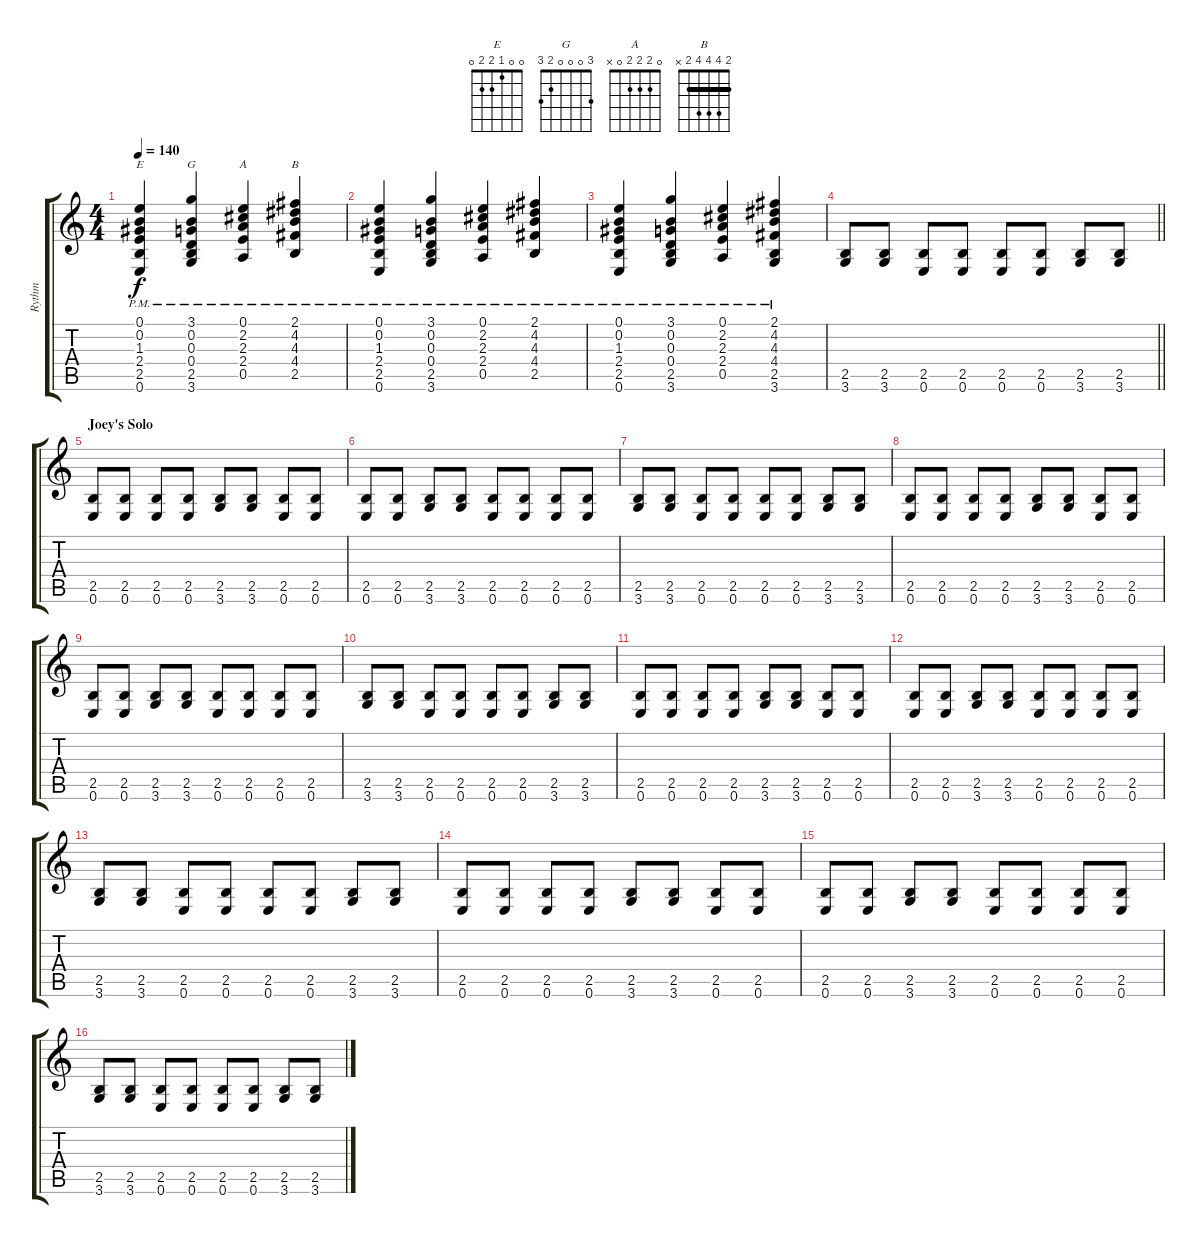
\track ("Rythm" "Rythm") {instrument acousticguitarsteel}
\staff {score tabs}
\tuning (E4 B3 G3 D3 A2 E2) {hide}
\chord ("E" 0 0 1 2 2 0)
\chord ("G" 3 0 0 0 2 3)
\chord ("A" 0 2 2 2 0 x)
\chord ("B" 2 4 4 4 2 x) {barre 2}
\ts (4 4)
\tempo 140
\clef g2
\ks c
(0.1{pm} 0.2{pm} 1.3{pm} 2.4{pm} 2.5{pm} 0.6{pm}).4{ch "E" dy f} (3.1{pm} 0.2{pm} 0.3{pm} 0.4{pm} 2.5{pm} 3.6{pm}).4{ch "G"} (0.1{pm} 2.2{pm} 2.3{pm} 2.4{pm} 0.5{pm}).4{ch "A"} (2.1{pm} 4.2{pm} 4.3{pm} 4.4{pm} 2.5{pm}).4{ch "B"} |
(0.1{pm} 0.2{pm} 1.3{pm} 2.4{pm} 2.5{pm} 0.6{pm}).4 (3.1{pm} 0.2{pm} 0.3{pm} 0.4{pm} 2.5{pm} 3.6{pm}).4 (0.1{pm} 2.2{pm} 2.3{pm} 2.4{pm} 0.5{pm}).4 (2.1{pm} 4.2{pm} 4.3{pm} 4.4{pm} 2.5{pm}).4 |
(0.1{pm} 0.2{pm} 1.3{pm} 2.4{pm} 2.5{pm} 0.6{pm}).4 (3.1{pm} 0.2{pm} 0.3{pm} 0.4{pm} 2.5{pm} 3.6{pm}).4 (0.1{pm} 2.2{pm} 2.3{pm} 2.4{pm} 0.5{pm}).4 (2.1{pm} 4.2{pm} 4.3{pm} 4.4{pm} 2.5{pm} 3.6{pm}).4 |
\barLineRight lightlight
(2.5 3.6).8 (2.5 3.6).8 (2.5 0.6).8 (2.5 0.6).8 (2.5 0.6).8 (2.5 0.6).8 (2.5 3.6).8 (2.5 3.6).8 |
\section ("" "Joey's Solo")
(2.5 0.6).8 (2.5 0.6).8 (2.5 0.6).8 (2.5 0.6).8 (2.5 3.6).8 (2.5 3.6).8 (2.5 0.6).8 (2.5 0.6).8 |
(2.5 0.6).8 (2.5 0.6).8 (2.5 3.6).8 (2.5 3.6).8 (2.5 0.6).8 (2.5 0.6).8 (2.5 0.6).8 (2.5 0.6).8 |
(2.5 3.6).8 (2.5 3.6).8 (2.5 0.6).8 (2.5 0.6).8 (2.5 0.6).8 (2.5 0.6).8 (2.5 3.6).8 (2.5 3.6).8 |
(2.5 0.6).8 (2.5 0.6).8 (2.5 0.6).8 (2.5 0.6).8 (2.5 3.6).8 (2.5 3.6).8 (2.5 0.6).8 (2.5 0.6).8 |
(2.5 0.6).8 (2.5 0.6).8 (2.5 3.6).8 (2.5 3.6).8 (2.5 0.6).8 (2.5 0.6).8 (2.5 0.6).8 (2.5 0.6).8 |
(2.5 3.6).8 (2.5 3.6).8 (2.5 0.6).8 (2.5 0.6).8 (2.5 0.6).8 (2.5 0.6).8 (2.5 3.6).8 (2.5 3.6).8 |
(2.5 0.6).8 (2.5 0.6).8 (2.5 0.6).8 (2.5 0.6).8 (2.5 3.6).8 (2.5 3.6).8 (2.5 0.6).8 (2.5 0.6).8 |
(2.5 0.6).8 (2.5 0.6).8 (2.5 3.6).8 (2.5 3.6).8 (2.5 0.6).8 (2.5 0.6).8 (2.5 0.6).8 (2.5 0.6).8 |
(2.5 3.6).8 (2.5 3.6).8 (2.5 0.6).8 (2.5 0.6).8 (2.5 0.6).8 (2.5 0.6).8 (2.5 3.6).8 (2.5 3.6).8 |
(2.5 0.6).8 (2.5 0.6).8 (2.5 0.6).8 (2.5 0.6).8 (2.5 3.6).8 (2.5 3.6).8 (2.5 0.6).8 (2.5 0.6).8 |
(2.5 0.6).8 (2.5 0.6).8 (2.5 3.6).8 (2.5 3.6).8 (2.5 0.6).8 (2.5 0.6).8 (2.5 0.6).8 (2.5 0.6).8 |
(2.5 3.6).8 (2.5 3.6).8 (2.5 0.6).8 (2.5 0.6).8 (2.5 0.6).8 (2.5 0.6).8 (2.5 3.6).8 (2.5 3.6).8
